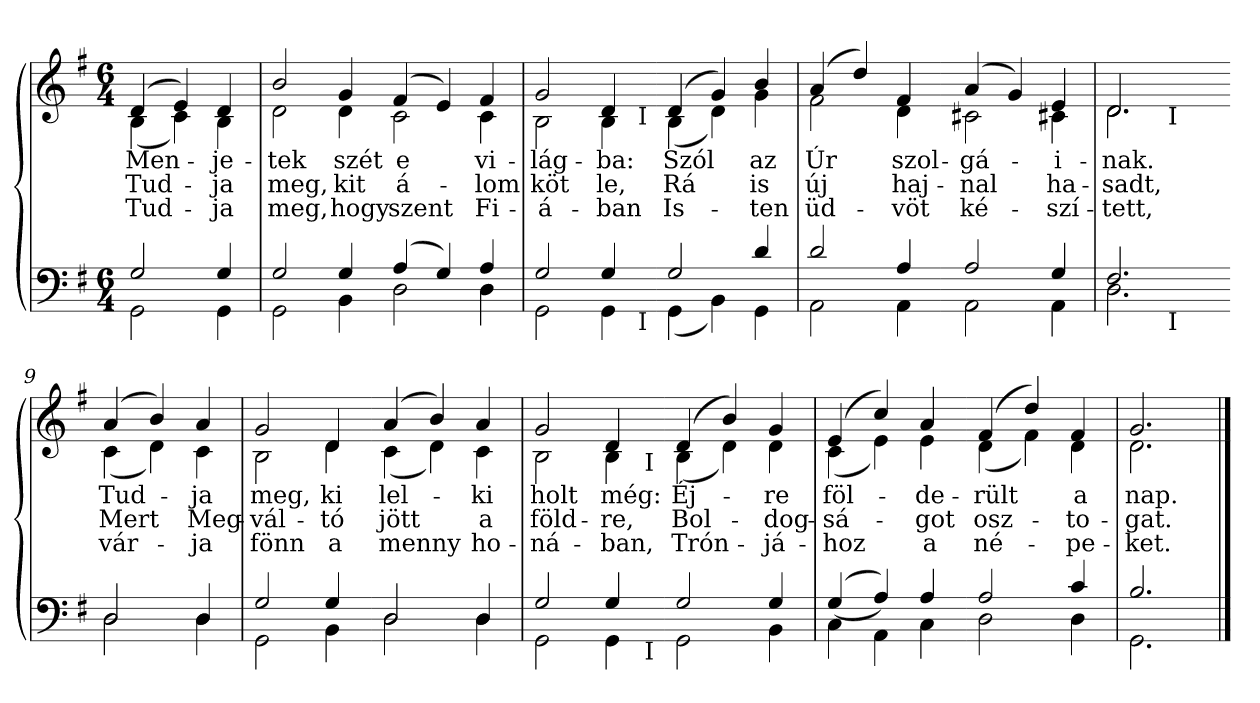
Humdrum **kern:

**kern	**kern	**text	**text	**text
*part2	*part1	*part1	*part1	*part1
*staff2	*staff1	*staff1	*staff1	*staff1
*clefF4	*clefG2	*	*	*
*k[f#]	*k[f#]	*	*	*
*e:	*e:	*	*	*
*M6/4	*M6/4	*	*	*
=1	=1	=1	=1	=1
*^	*	*	*	*
!	!	!LO:TX:a:t=.	!	!	!
!	!	!LO:TX:a:t== 40	!	!	!
!	!	!	!LO:LY:b	!LO:LY:b	!LO:LY:b
*	*	*^	*	*	*
2G/	2GG\	(>4d/	(<4B\	Men-	Tud-	Tud-
.	.	4e/)	4c\)	.	.	.
!	!	!	!	!LO:LY:b	!LO:LY:b	!LO:LY:b
4G/	4GG\	4d/	4B\	-je-	-ja	-ja
=2	=2	=2	=2	=2	=2	=2
!	!	!	!	!LO:LY:b	!LO:LY:b	!LO:LY:b
2G/	2GG\	2b/	2d\	-tek	meg,	meg,
!	!	!	!	!LO:LY:b	!LO:LY:b	!LO:LY:b
4G/	4BB\	4g/	4d\	szét	kit	hogy
=3-	=3-	=3-	=3-	=3-	=3-	=3-
!	!	!	!	!LO:LY:b	!LO:LY:b	!LO:LY:b
(>4A/	2D\	(>4f#/	2c\	e	á-	szent
4G/)	.	4e/)	.	.	.	.
!	!	!	!	!LO:LY:b	!LO:LY:b	!LO:LY:b
4A/	4D\	4f#/	4c\	vi-	-lom	Fi-
*	*	*v	*v	*	*	*
=4	=4	=4	=4	=4	=4
*	*	*^	*	*	*
!	!	!	!	!LO:LY:b	!LO:LY:b	!LO:LY:b
*	*^	*	*^	*	*	*
2G/	2GG\	2ryy	2g/	2B\	2ryy	-lág-	köt	-á-
!	!	!	!	!	!	!LO:LY:b	!LO:LY:b	!LO:LY:b
4G/	4GG\	8.ryy	4d/	4B\	8.ryy	-ba:	le,	-ban
!	!	!	!	!	!LO:TX:b:t=I	!	!	!
!	!	!LO:TX:b:t=I	!	!	!	!	!	!
.	.	16ryy	.	.	16ryy	.	.	.
*	*v	*v	*	*	*	*	*	*
*	*	*v	*v	*v	*	*	*
=5-	=5-	=5-	=5-	=5-	=5-
*	*^	*^	*	*	*
*	*	*	*	*^	*	*	*
!	!	!	!	!	!	!LO:LY:b	!LO:LY:b	!LO:LY:b
*	*v	*v	*	*	*	*	*	*
*	*	*	*v	*v	*	*	*
2G/	(<4GG\	(>4d/	(<4B\	Szól	Rá	Is-
.	4BB\)	4g/)	4d\)	.	.	.
!	!	!	!	!LO:LY:b	!LO:LY:b	!LO:LY:b
4d/	4GG\	4b/	4g\	az	is	-ten
=6	=6	=6	=6	=6	=6	=6
!	!	!	!	!LO:LY:b	!LO:LY:b	!LO:LY:b
2d/	2AA\	(>4a/	2f#\	Úr	új	üd-
.	.	4dd/)	.	.	.	.
!	!	!	!	!LO:LY:b	!LO:LY:b	!LO:LY:b
4A/	4AA\	4f#/	4d\	szol-	haj-	-vöt
=7-	=7-	=7-	=7-	=7-	=7-	=7-
!	!	!	!	!LO:LY:b	!LO:LY:b	!LO:LY:b
2A/	2AA\	(>4a/	2c#X\	-gá-	-nal	ké-
.	.	4g/)	.	.	.	.
!	!	!	!	!LO:LY:b	!LO:LY:b	!LO:LY:b
4G/	4AA\	4e/	4c#X\	-i-	ha-	-szí-
*	*	*v	*v	*	*	*
=8	=8	=8	=8	=8	=8
*	*	*^	*	*	*
!	!	!	!	!LO:LY:b	!LO:LY:b	!LO:LY:b
*	*^	*	*^	*	*	*
2.F#/	2.D\	4..ryy	2.d/	2.d\	4..ryy	-nak.	-sadt,	-tett,
!	!	!	!	!	!LO:TX:b:t=I	!	!	!
!	!	!LO:TX:b:t=I	!	!	!	!	!	!
.	.	4ryy	.	.	4ryy	.	.	.
.	.	16ryy	.	.	16ryy	.	.	.
*	*v	*v	*	*	*	*	*	*
*	*	*v	*v	*v	*	*	*
!!LO:LB:g=z
=9-	=9-	=9-	=9-	=9-	=9-
*	*^	*^	*	*	*
*	*	*	*	*^	*	*	*
!	!	!	!	!	!	!LO:LY:b	!LO:LY:b	!LO:LY:b
*	*v	*v	*	*	*	*	*	*
*	*	*	*v	*v	*	*	*
2D/	2D\	(>4a/	(<4c\	Tud-	Mert	vár-
.	.	4b/)	4d\)	.	.	.
!	!	!	!	!LO:LY:b	!LO:LY:b	!LO:LY:b
4D/	4D\	4a/	4c\	-ja	Meg-	-ja
=10	=10	=10	=10	=10	=10	=10
!	!	!	!	!LO:LY:b	!LO:LY:b	!LO:LY:b
2G/	2GG\	2g/	2B\	meg,	-vál-	fönn
!	!	!	!	!LO:LY:b	!LO:LY:b	!LO:LY:b
4G/	4BB\	4d/	4d\	ki	-tó	a
=11-	=11-	=11-	=11-	=11-	=11-	=11-
!	!	!	!	!LO:LY:b	!LO:LY:b	!LO:LY:b
2D/	2D\	(>4a/	(<4c\	lel-	jött	menny
.	.	4b/)	4d\)	.	.	.
!	!	!	!	!LO:LY:b	!LO:LY:b	!LO:LY:b
4D/	4D\	4a/	4c\	-ki	a	ho-
*	*	*v	*v	*	*	*
=12	=12	=12	=12	=12	=12
*	*	*^	*	*	*
!	!	!	!	!LO:LY:b	!LO:LY:b	!LO:LY:b
*	*^	*	*^	*	*	*
2G/	2GG\	2ryy	2g/	2B\	2ryy	holt	föld-	-ná-
!	!	!	!	!	!	!LO:LY:b	!LO:LY:b	!LO:LY:b
4G/	4GG\	8.ryy	4d/	4B\	8.ryy	még:	-re,	-ban,
!	!	!	!	!	!LO:TX:b:t=I	!	!	!
!	!	!LO:TX:b:t=I	!	!	!	!	!	!
.	.	16ryy	.	.	16ryy	.	.	.
*	*v	*v	*	*	*	*	*	*
*	*	*v	*v	*v	*	*	*
=13-	=13-	=13-	=13-	=13-	=13-
*	*^	*^	*	*	*
*	*	*	*	*^	*	*	*
!	!	!	!	!	!	!LO:LY:b	!LO:LY:b	!LO:LY:b
*	*v	*v	*	*	*	*	*	*
*	*	*	*v	*v	*	*	*
2G/	2GG\	(>4d/	(<4B\	Éj-	Bol-	Trón-
.	.	4b/)	4d\)	.	.	.
!	!	!	!	!LO:LY:b	!LO:LY:b	!LO:LY:b
4G/	4BB\	4g/	4d\	-re	-dog-	-já-
=14	=14	=14	=14	=14	=14	=14
!	!	!	!	!LO:LY:b	!LO:LY:b	!LO:LY:b
(<(>4G/	4C\	(>4e/	(<4c\	föl-	-sá-	-hoz
4A/))	4AA\	4cc/)	4e\)	.	.	.
!	!	!	!	!LO:LY:b	!LO:LY:b	!LO:LY:b
4A/	4C\	4a/	4e\	-de-	-got	a
=15-	=15-	=15-	=15-	=15-	=15-	=15-
!	!	!	!	!LO:LY:b	!LO:LY:b	!LO:LY:b
2A/	2D\	(>4f#/	(<4d\	-rült	osz-	né-
.	.	4dd/)	4f#\)	.	.	.
!	!	!	!	!LO:LY:b	!LO:LY:b	!LO:LY:b
4c/	4D\	4f#/	4d\	a	-to-	-pe-
=16	=16	=16	=16	=16	=16	=16
!	!	!	!	!LO:LY:b	!LO:LY:b	!LO:LY:b
2.B/	2.GG\	2.g/	2.d\	nap.	-gat.	-ket.
*v	*v	*	*	*	*	*
*	*v	*v	*	*	*
==	==	==	==	==
*-	*-	*-	*-	*-
